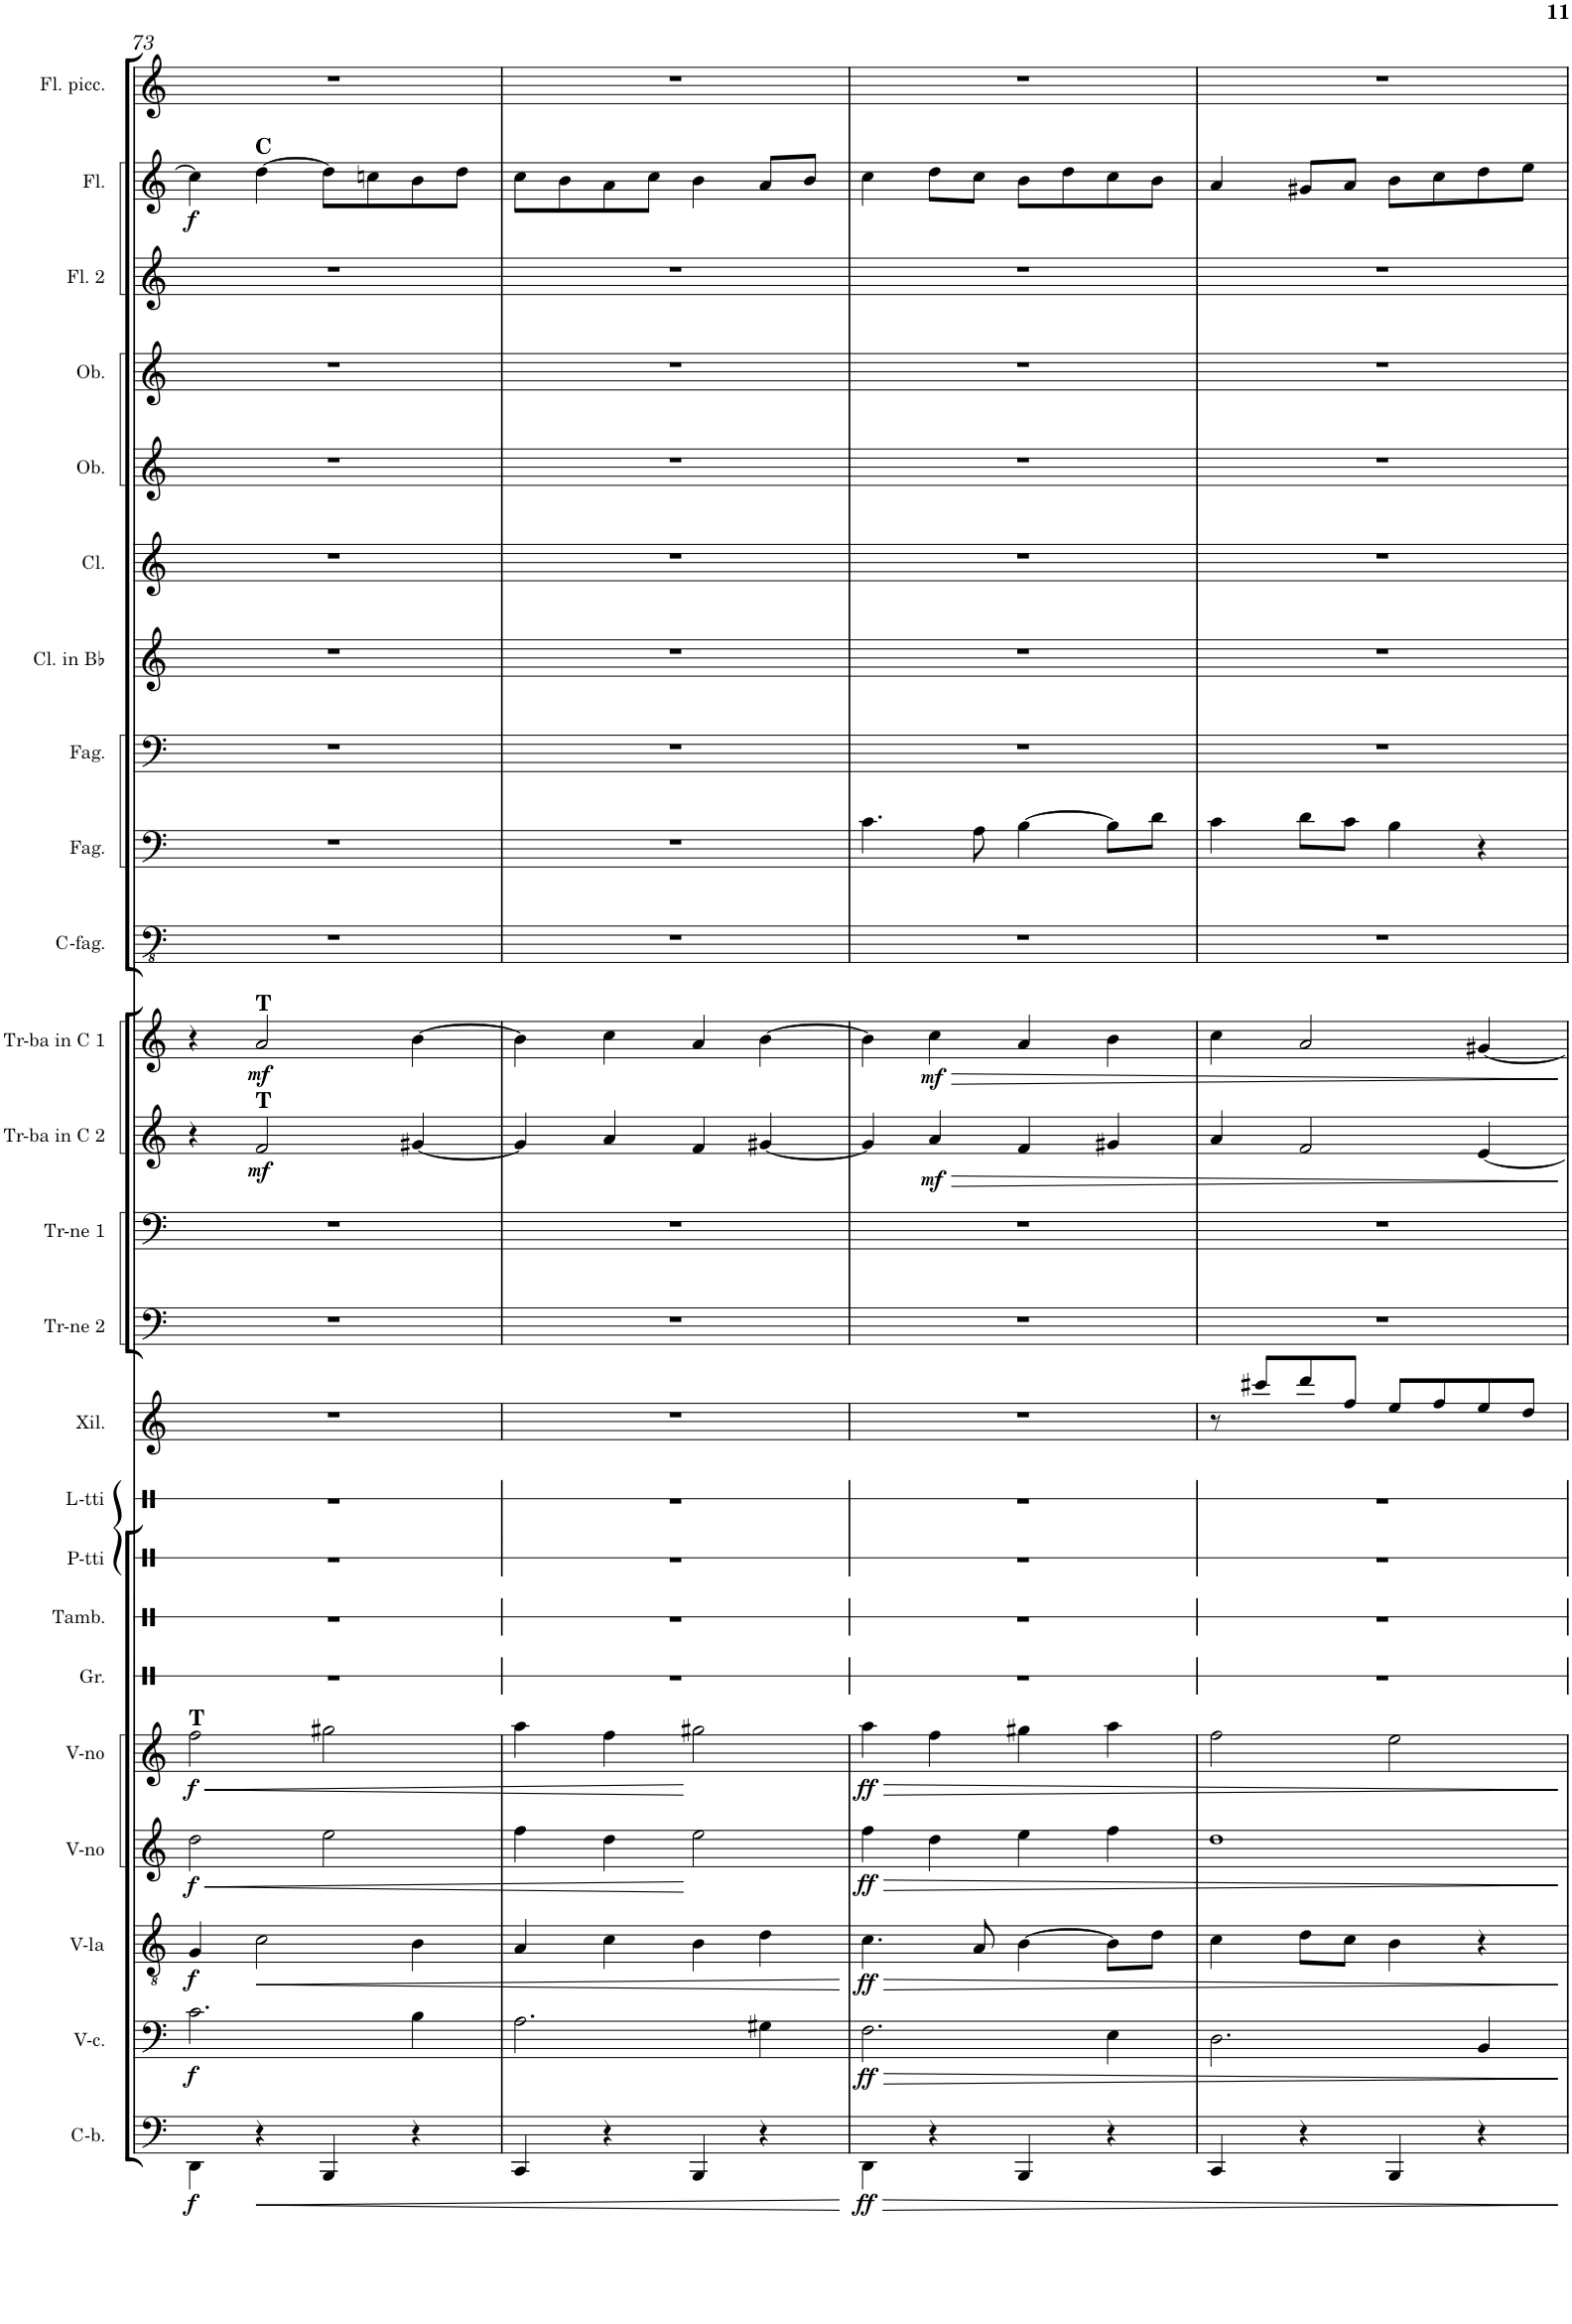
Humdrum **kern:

**kern	**dynam	**kern	**dynam	**kern	**dynam	**kern	**dynam	**kern	**dynam	**kern	**kern	**kern	**kern	**kern	**kern	**kern	**kern	**dynam	**kern	**dynam	**kern	**kern	**kern	**kern	**kern	**kern	**kern	**kern	**kern	**dynam	**kern
*part24	*part24	*part23	*part23	*part22	*part22	*part21	*part21	*part20	*part20	*part19	*part18	*part17	*part16	*part15	*part14	*part13	*part12	*part12	*part11	*part11	*part10	*part9	*part8	*part7	*part6	*part5	*part4	*part3	*part2	*part2	*part1
*staff24	*staff24	*staff23	*staff23	*staff22	*staff22	*staff21	*staff21	*staff20	*staff20	*staff19	*staff18	*staff17	*staff16	*staff15	*staff14	*staff13	*staff12	*staff12	*staff11	*staff11	*staff10	*staff9	*staff8	*staff7	*staff6	*staff5	*staff4	*staff3	*staff2	*staff2	*staff1
*I"Contrabbasso	*	*I"Violoncello	*	*I"Viola	*	*I"Violino	*	*I"Violino	*	*I"Grancassa	*I"Tamburo	*I"Piatti	*I"Legnetti	*I"Xilofono	*I"Trombone 2	*I"Trombone 1	*I"Tromba in C 2	*	*I"Tromba in C 1	*	*I"Controfagotto	*I"Fagotto	*I"Fagotto	*I"Clarinetto in Bb	*I"Clarinetto	*I"Oboe	*I"Oboe	*I"Flauto 2	*I"Flauto	*	*I"Flauto piccolo
*I'C-b.	*	*I'V-c.	*	*I'V-la	*	*I'V-no	*	*I'V-no	*	*I'Gr.	*I'Tamb.	*I'P-tti	*I'L-tti	*I'Xil.	*I'Tr-ne 2	*I'Tr-ne 1	*I'Tr-ba in C 2	*	*I'Tr-ba in C 1	*	*I'C-fag.	*I'Fag.	*I'Fag.	*I'Cl. in Bb	*I'Cl.	*I'Ob.	*I'Ob.	*I'Fl. 2	*I'Fl.	*	*I'Fl. picc.
!!LO:PB:g=z
*clefF4	*	*clefF4	*	*clefGv2	*	*clefG2	*	*clefG2	*	*clefX	*clefX	*clefX	*clefX	*clefG2	*clefF4	*clefF4	*clefG2	*	*clefG2	*	*clefFv4	*clefF4	*clefF4	*clefG2	*clefG2	*clefG2	*clefG2	*clefG2	*clefG2	*	*clefG2
*ITrd7c12	*	*	*	*	*	*	*	*	*	*	*	*	*	*	*	*	*ITrd1c2	*	*ITrd1c2	*	*	*	*	*ITrd1c2	*ITrd1c2	*	*	*	*	*	*ITrd-7c-12
*k[]	*	*k[]	*	*k[]	*	*k[]	*	*k[]	*	*k[]	*k[]	*k[]	*k[]	*k[]	*k[]	*k[]	*k[]	*	*k[]	*	*k[]	*k[]	*k[]	*k[]	*k[]	*k[]	*k[]	*k[]	*k[]	*	*k[]
*M4/4	*	*M4/4	*	*M4/4	*	*M4/4	*	*M4/4	*	*M4/4	*M4/4	*M4/4	*M4/4	*M4/4	*M4/4	*M4/4	*M4/4	*	*M4/4	*	*M4/4	*M4/4	*M4/4	*M4/4	*M4/4	*M4/4	*M4/4	*M4/4	*M4/4	*	*M4/4
=73	=73	=73	=73	=73	=73	=73	=73	=73	=73	=73	=73	=73	=73	=73	=73	=73	=73	=73	=73	=73	=73	=73	=73	=73	=73	=73	=73	=73	=73	=73	=73
!	!	!	!	!	!	!	!	!LO:TX:a:B:t=T	!	!	!	!	!	!	!	!	!	!	!	!	!	!	!	!	!	!	!	!	!	!	!
!	!LO:DY:b	!	!LO:DY:b	!	!LO:DY:b	!	!LO:HP:b	!	!LO:HP:b	!	!	!	!	!	!	!	!	!	!	!	!	!	!	!	!	!	!	!	!	!	!
!	!	!	!	!	!	!	!LO:DY:n=1:b	!	!LO:DY:n=1:b	!	!	!	!	!	!	!	!	!	!	!	!	!	!	!	!	!	!	!	!	!LO:DY:b	!
4DD\	f	2.c\	f	4G/	f	2dd\	< f	2ff\	< f	1r	1r	1r	1r	1r	1r	1r	4r	.	4r	.	1r	1r	1r	1r	1r	1r	1r	1r	4cc#\]	f	1r
!	!	!	!	!	!	!	!	!	!	!	!	!	!	!	!	!	!	!	!	!	!	!	!	!	!	!	!	!	!LO:TX:a:B:t=C	!	!
!	!	!	!	!	!	!	!	!	!	!	!	!	!	!	!	!	!	!	!LO:TX:a:B:t=T	!	!	!	!	!	!	!	!	!	!	!	!
!	!	!	!	!	!	!	!	!	!	!	!	!	!	!	!	!	!LO:TX:a:B:t=T	!	!	!	!	!	!	!	!	!	!	!	!	!	!
!	!LO:HP:b	!	!	!	!LO:HP:b	!	!	!	!	!	!	!	!	!	!	!	!	!LO:DY:b	!	!LO:DY:b	!	!	!	!	!	!	!	!	!	!	!
4r	<	.	.	2c\	<	.	.	.	.	.	.	.	.	.	.	.	2f/	mf	2a/	mf	.	.	.	.	.	.	.	.	[4dd\	.	.
4BBB/	.	.	.	.	.	2ee\	.	2gg#X\	.	.	.	.	.	.	.	.	.	.	.	.	.	.	.	.	.	.	.	.	8dd\L]	.	.
.	.	.	.	.	.	.	.	.	.	.	.	.	.	.	.	.	.	.	.	.	.	.	.	.	.	.	.	.	8ccn\	.	.
4r	.	4B\	.	4B\	.	.	.	.	.	.	.	.	.	.	.	.	[4g#X/	.	[4b\	.	.	.	.	.	.	.	.	.	8b\	.	.
.	.	.	.	.	.	.	.	.	.	.	.	.	.	.	.	.	.	.	.	.	.	.	.	.	.	.	.	.	8dd\J	.	.
=74	=74	=74	=74	=74	=74	=74	=74	=74	=74	=74	=74	=74	=74	=74	=74	=74	=74	=74	=74	=74	=74	=74	=74	=74	=74	=74	=74	=74	=74	=74	=74
4CC/	.	2.A\	.	4A/	.	4ff\	.	4aa\	.	1r	1r	1r	1r	1r	1r	1r	4g#/]	.	4b\]	.	1r	1r	1r	1r	1r	1r	1r	1r	8cc\L	.	1r
.	.	.	.	.	.	.	.	.	.	.	.	.	.	.	.	.	.	.	.	.	.	.	.	.	.	.	.	.	8b\	.	.
4r	.	.	.	4c\	.	4dd\	.	4ff\	.	.	.	.	.	.	.	.	4a/	.	4cc\	.	.	.	.	.	.	.	.	.	8a\	.	.
.	.	.	.	.	.	.	.	.	.	.	.	.	.	.	.	.	.	.	.	.	.	.	.	.	.	.	.	.	8cc\J	.	.
4BBB/	.	.	.	4B\	.	2ee\	[	2gg#X\	[	.	.	.	.	.	.	.	4f/	.	4a/	.	.	.	.	.	.	.	.	.	4b\	.	.
4r	.	4G#X\	.	4d\	.	.	.	.	.	.	.	.	.	.	.	.	[4g#X/	.	[4b\	.	.	.	.	.	.	.	.	.	8a/L	.	.
.	.	.	.	.	.	.	.	.	.	.	.	.	.	.	.	.	.	.	.	.	.	.	.	.	.	.	.	.	8b/J	.	.
.	[	.	.	.	[	.	.	.	.	.	.	.	.	.	.	.	.	.	.	.	.	.	.	.	.	.	.	.	.	.	.
=75	=75	=75	=75	=75	=75	=75	=75	=75	=75	=75	=75	=75	=75	=75	=75	=75	=75	=75	=75	=75	=75	=75	=75	=75	=75	=75	=75	=75	=75	=75	=75
!	!LO:HP:b	!	!LO:HP:b	!	!LO:HP:b	!	!LO:HP:b	!	!LO:HP:b	!	!	!	!	!	!	!	!	!	!	!	!	!	!	!	!	!	!	!	!	!	!
!	!LO:DY:n=1:b	!	!LO:DY:n=1:b	!	!LO:DY:n=1:b	!	!LO:DY:n=1:b	!	!LO:DY:n=1:b	!	!	!	!	!	!	!	!	!	!	!	!	!	!	!	!	!	!	!	!	!	!
4DD\	> ff	2.F\	> ff	4.c\	> ff	4ff\	> ff	4aa\	> ff	1r	1r	1r	1r	1r	1r	1r	4g#/]	.	4b\]	.	1r	4.c\	1r	1r	1r	1r	1r	1r	4cc\	.	1r
!	!	!	!	!	!	!	!	!	!	!	!	!	!	!	!	!	!	!LO:HP:b	!	!LO:HP:b	!	!	!	!	!	!	!	!	!	!	!
!	!	!	!	!	!	!	!	!	!	!	!	!	!	!	!	!	!	!LO:DY:n=1:b	!	!LO:DY:n=1:b	!	!	!	!	!	!	!	!	!	!	!
4r	.	.	.	.	.	4dd\	.	4ff\	.	.	.	.	.	.	.	.	4a/	> mf	4cc\	> mf	.	.	.	.	.	.	.	.	8dd\L	.	.
.	.	.	.	8A/	.	.	.	.	.	.	.	.	.	.	.	.	.	.	.	.	.	8A\	.	.	.	.	.	.	8cc\J	.	.
4BBB/	.	.	.	[4B\	.	4ee\	.	4gg#X\	.	.	.	.	.	.	.	.	4f/	.	4a/	.	.	[4B\	.	.	.	.	.	.	8b\L	.	.
.	.	.	.	.	.	.	.	.	.	.	.	.	.	.	.	.	.	.	.	.	.	.	.	.	.	.	.	.	8dd\	.	.
4r	.	4E\	.	8B\L]	.	4ff\	.	4aa\	.	.	.	.	.	.	.	.	4g#X/	.	4b\	.	.	8B\L]	.	.	.	.	.	.	8cc\	.	.
.	.	.	.	8d\J	.	.	.	.	.	.	.	.	.	.	.	.	.	.	.	.	.	8d\J	.	.	.	.	.	.	8b\J	.	.
=76	=76	=76	=76	=76	=76	=76	=76	=76	=76	=76	=76	=76	=76	=76	=76	=76	=76	=76	=76	=76	=76	=76	=76	=76	=76	=76	=76	=76	=76	=76	=76
4CC/	.	2.D\	.	4c\	.	1dd	.	2ff\	.	1r	1r	1r	1r	8r	1r	1r	4a/	.	4cc\	.	1r	4c\	1r	1r	1r	1r	1r	1r	4a/	.	1r
.	.	.	.	.	.	.	.	.	.	.	.	.	.	8ccc#X/L	.	.	.	.	.	.	.	.	.	.	.	.	.	.	.	.	.
4r	.	.	.	8d\L	.	.	.	.	.	.	.	.	.	8ddd/	.	.	2f/	.	2a/	.	.	8d\L	.	.	.	.	.	.	8g#X/L	.	.
.	.	.	.	8c\J	.	.	.	.	.	.	.	.	.	8ff/J	.	.	.	.	.	.	.	8c\J	.	.	.	.	.	.	8a/J	.	.
4BBB/	.	.	.	4B\	.	.	.	2ee\	.	.	.	.	.	8ee/L	.	.	.	.	.	.	.	4B\	.	.	.	.	.	.	8b\L	.	.
.	.	.	.	.	.	.	.	.	.	.	.	.	.	8ff/	.	.	.	.	.	.	.	.	.	.	.	.	.	.	8cc\	.	.
4r	.	4BB/	.	4r	.	.	.	.	.	.	.	.	.	8ee/	.	.	[4e/	.	[4g#X/	.	.	4r	.	.	.	.	.	.	8dd\	.	.
.	.	.	.	.	.	.	.	.	.	.	.	.	.	8dd/J	.	.	.	.	.	.	.	.	.	.	.	.	.	.	8ee\J	.	.
.	]	.	]	.	]	.	]	.	]	.	.	.	.	.	.	.	.	]	.	]	.	.	.	.	.	.	.	.	.	.	.
=	=	=	=	=	=	=	=	=	=	=	=	=	=	=	=	=	=	=	=	=	=	=	=	=	=	=	=	=	=	=	=
*-	*-	*-	*-	*-	*-	*-	*-	*-	*-	*-	*-	*-	*-	*-	*-	*-	*-	*-	*-	*-	*-	*-	*-	*-	*-	*-	*-	*-	*-	*-	*-
